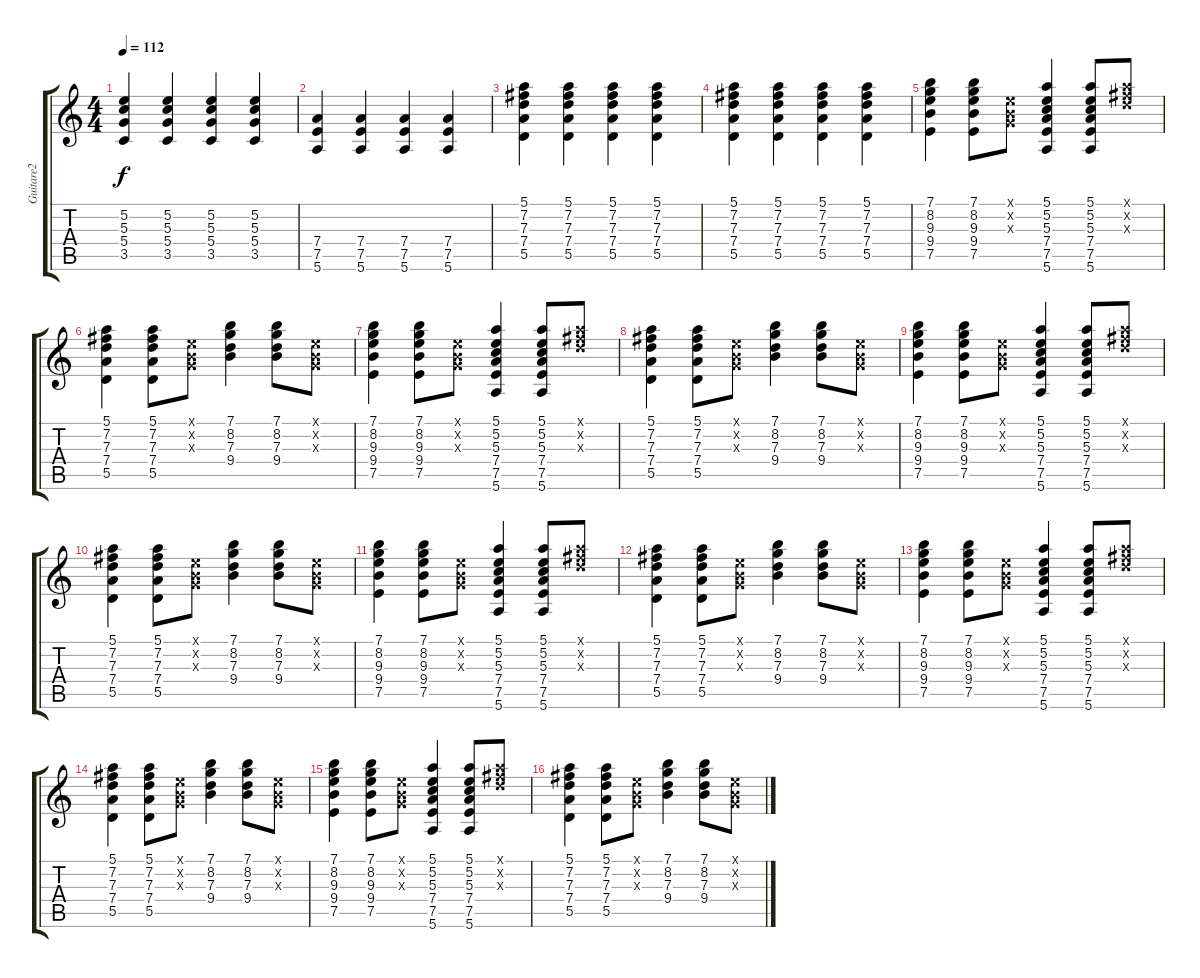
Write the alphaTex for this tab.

\track ("Guitare2" "Guitare2") {instrument acousticguitarsteel}
\staff {score tabs}
\tuning (E4 B3 G3 D3 A2 E2) {hide}
\ts (4 4)
\tempo 112
\clef g2
\ks c
(5.2 5.3 5.4 3.5).4{dy f} (5.2 5.3 5.4 3.5).4 (5.2 5.3 5.4 3.5).4 (5.2 5.3 5.4 3.5).4 |
(7.4 7.5 5.6).4 (7.4 7.5 5.6).4 (7.4 7.5 5.6).4 (7.4 7.5 5.6).4 |
(5.1 7.2 7.3 7.4 5.5).4 (5.1 7.2 7.3 7.4 5.5).4 (5.1 7.2 7.3 7.4 5.5).4 (5.1 7.2 7.3 7.4 5.5).4 |
(5.1 7.2 7.3 7.4 5.5).4 (5.1 7.2 7.3 7.4 5.5).4 (5.1 7.2 7.3 7.4 5.5).4 (5.1 7.2 7.3 7.4 5.5).4 |
(7.1 8.2 9.3 9.4 7.5).4 (7.1 8.2 9.3 9.4 7.5).8 (0.1{x} 0.2{x} 0.3{x}).8 (5.1 5.2 5.3 7.4 7.5 5.6).4 (5.1 5.2 5.3 7.4 7.5 5.6).8 (5.1{x} 7.2{x} 7.3{x}).8 |
(5.1 7.2 7.3 7.4 5.5).4 (5.1 7.2 7.3 7.4 5.5).8 (0.1{x} 0.2{x} 0.3{x}).8 (7.1 8.2 7.3 9.4).4 (7.1 8.2 7.3 9.4).8 (0.1{x} 0.2{x} 0.3{x}).8 |
(7.1 8.2 9.3 9.4 7.5).4 (7.1 8.2 9.3 9.4 7.5).8 (0.1{x} 0.2{x} 0.3{x}).8 (5.1 5.2 5.3 7.4 7.5 5.6).4 (5.1 5.2 5.3 7.4 7.5 5.6).8 (5.1{x} 7.2{x} 7.3{x}).8 |
(5.1 7.2 7.3 7.4 5.5).4 (5.1 7.2 7.3 7.4 5.5).8 (0.1{x} 0.2{x} 0.3{x}).8 (7.1 8.2 7.3 9.4).4 (7.1 8.2 7.3 9.4).8 (0.1{x} 0.2{x} 0.3{x}).8 |
(7.1 8.2 9.3 9.4 7.5).4 (7.1 8.2 9.3 9.4 7.5).8 (0.1{x} 0.2{x} 0.3{x}).8 (5.1 5.2 5.3 7.4 7.5 5.6).4 (5.1 5.2 5.3 7.4 7.5 5.6).8 (5.1{x} 7.2{x} 7.3{x}).8 |
(5.1 7.2 7.3 7.4 5.5).4 (5.1 7.2 7.3 7.4 5.5).8 (0.1{x} 0.2{x} 0.3{x}).8 (7.1 8.2 7.3 9.4).4 (7.1 8.2 7.3 9.4).8 (0.1{x} 0.2{x} 0.3{x}).8 |
(7.1 8.2 9.3 9.4 7.5).4 (7.1 8.2 9.3 9.4 7.5).8 (0.1{x} 0.2{x} 0.3{x}).8 (5.1 5.2 5.3 7.4 7.5 5.6).4 (5.1 5.2 5.3 7.4 7.5 5.6).8 (5.1{x} 7.2{x} 7.3{x}).8 |
(5.1 7.2 7.3 7.4 5.5).4 (5.1 7.2 7.3 7.4 5.5).8 (0.1{x} 0.2{x} 0.3{x}).8 (7.1 8.2 7.3 9.4).4 (7.1 8.2 7.3 9.4).8 (0.1{x} 0.2{x} 0.3{x}).8 |
(7.1 8.2 9.3 9.4 7.5).4 (7.1 8.2 9.3 9.4 7.5).8 (0.1{x} 0.2{x} 0.3{x}).8 (5.1 5.2 5.3 7.4 7.5 5.6).4 (5.1 5.2 5.3 7.4 7.5 5.6).8 (5.1{x} 7.2{x} 7.3{x}).8 |
(5.1 7.2 7.3 7.4 5.5).4 (5.1 7.2 7.3 7.4 5.5).8 (0.1{x} 0.2{x} 0.3{x}).8 (7.1 8.2 7.3 9.4).4 (7.1 8.2 7.3 9.4).8 (0.1{x} 0.2{x} 0.3{x}).8 |
(7.1 8.2 9.3 9.4 7.5).4 (7.1 8.2 9.3 9.4 7.5).8 (0.1{x} 0.2{x} 0.3{x}).8 (5.1 5.2 5.3 7.4 7.5 5.6).4 (5.1 5.2 5.3 7.4 7.5 5.6).8 (5.1{x} 7.2{x} 7.3{x}).8 |
(5.1 7.2 7.3 7.4 5.5).4 (5.1 7.2 7.3 7.4 5.5).8 (0.1{x} 0.2{x} 0.3{x}).8 (7.1 8.2 7.3 9.4).4 (7.1 8.2 7.3 9.4).8 (0.1{x} 0.2{x} 0.3{x}).8
